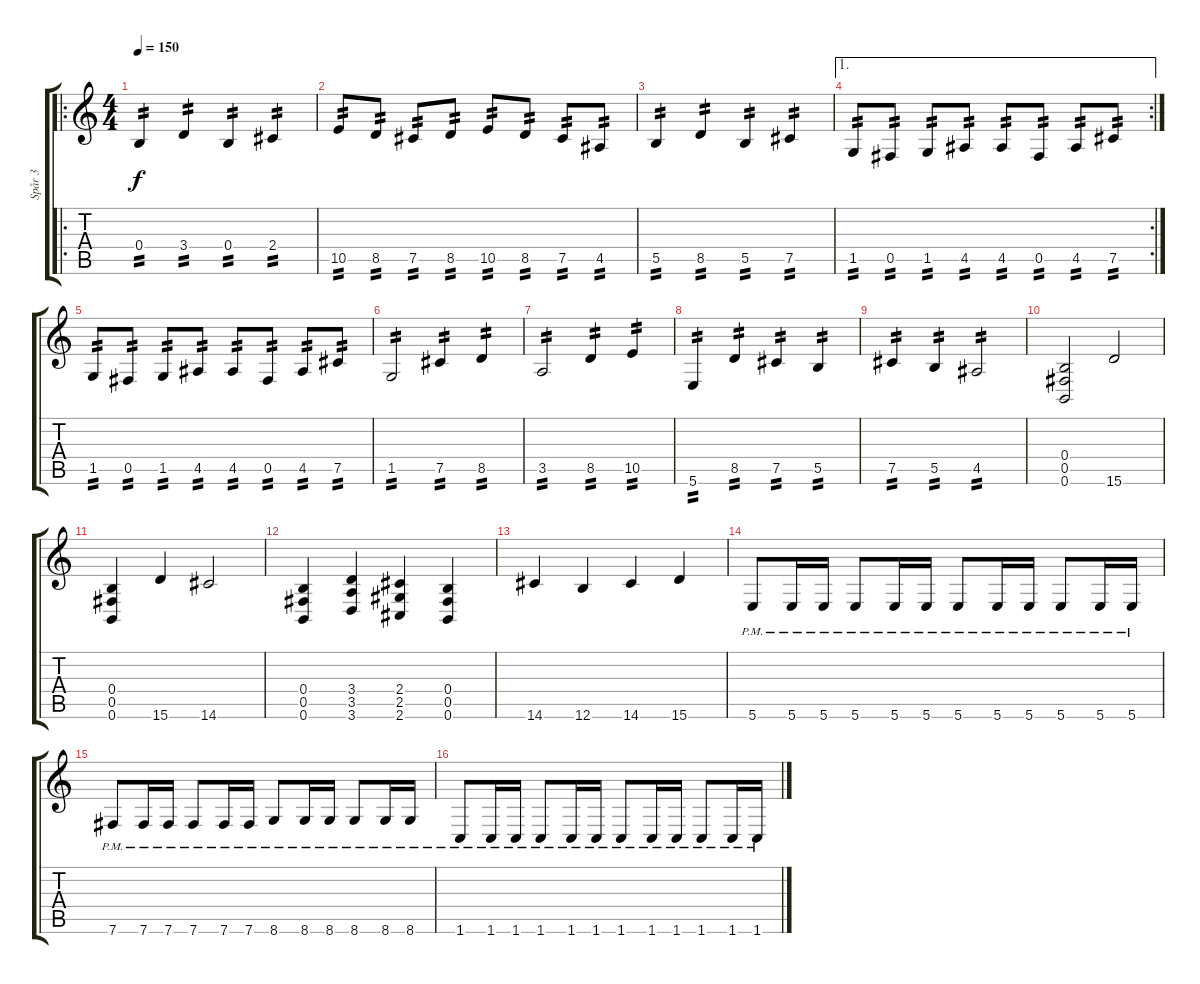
\track ("Spår 3" "Spår 3") {instrument distortionguitar}
\staff {score tabs}
\tuning (Db4 Ab3 E3 B2 Gb2 B1) {hide}
\ro
\ts (4 4)
\tempo 150
\clef g2
\ks c
0.4.4{tp 2 dy f} 3.4.4{tp 2} 0.4.4{tp 2} 2.4.4{tp 2} |
10.5.8{tp 2} 8.5.8{tp 2} 7.5.8{tp 2} 8.5.8{tp 2} 10.5.8{tp 2} 8.5.8{tp 2} 7.5.8{tp 2} 4.5.8{tp 2} |
5.5.4{tp 2} 8.5.4{tp 2} 5.5.4{tp 2} 7.5.4{tp 2} |
\ae 1
\rc 2
1.5.8{tp 2} 0.5.8{tp 2} 1.5.8{tp 2} 4.5.8{tp 2} 4.5.8{tp 2} 0.5.8{tp 2} 4.5.8{tp 2} 7.5.8{tp 2} |
1.5.8{tp 2} 0.5.8{tp 2} 1.5.8{tp 2} 4.5.8{tp 2} 4.5.8{tp 2} 0.5.8{tp 2} 4.5.8{tp 2} 7.5.8{tp 2} |
1.5.2{tp 2} 7.5.4{tp 2} 8.5.4{tp 2} |
3.5.2{tp 2} 8.5.4{tp 2} 10.5.4{tp 2} |
5.6.4{tp 2} 8.5.4{tp 2} 7.5.4{tp 2} 5.5.4{tp 2} |
7.5.4{tp 2} 5.5.4{tp 2} 4.5.2{tp 2} |
(0.4 0.5 0.6).2 15.6.2 |
(0.4 0.5 0.6).4 15.6.4 14.6.2 |
(0.4 0.5 0.6).4 (3.4 3.5 3.6).4 (2.4 2.5 2.6).4 (0.4 0.5 0.6).4 |
14.6.4 12.6.4 14.6.4 15.6.4 |
5.6{pm}.8 5.6{pm}.16 5.6{pm}.16 5.6{pm}.8 5.6{pm}.16 5.6{pm}.16 5.6{pm}.8 5.6{pm}.16 5.6{pm}.16 5.6{pm}.8 5.6{pm}.16 5.6{pm}.16 |
7.6{pm}.8 7.6{pm}.16 7.6{pm}.16 7.6{pm}.8 7.6{pm}.16 7.6{pm}.16 8.6{pm}.8 8.6{pm}.16 8.6{pm}.16 8.6{pm}.8 8.6{pm}.16 8.6{pm}.16 |
1.6{pm}.8 1.6{pm}.16 1.6{pm}.16 1.6{pm}.8 1.6{pm}.16 1.6{pm}.16 1.6{pm}.8 1.6{pm}.16 1.6{pm}.16 1.6{pm}.8 1.6{pm}.16 1.6{pm}.16
